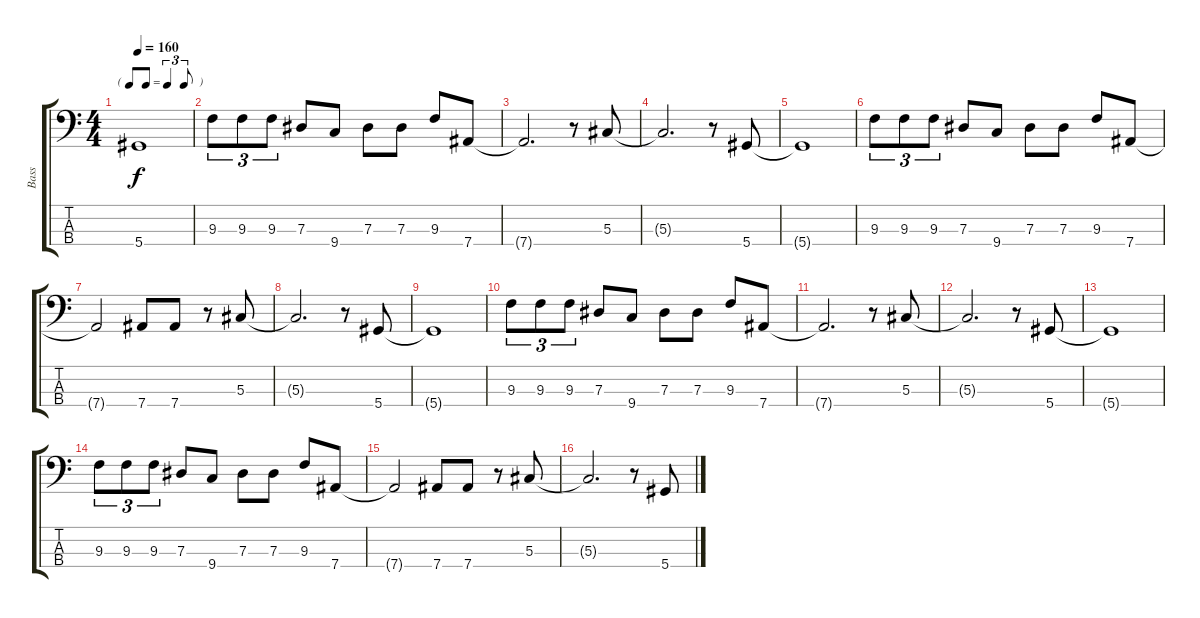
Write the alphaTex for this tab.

\track ("Bass" "Bass") {instrument fretlessbass}
\staff {score tabs}
\tuning (Gb2 Db2 Ab1 Eb1) {hide}
\ts (4 4)
\tf triplet8th
\tempo 160
\clef f4
\ks c
5.4.1{dy f instrument fretlessbass} |
9.3.8{tu (3 2)} 9.3.8{tu (3 2)} 9.3.8{tu (3 2)} 7.3.8 9.4.8 7.3.8 7.3.8 9.3.8 7.4.8 |
7.4{t}.2{d} r.8 5.3.8 |
5.3{t}.2{d} r.8 5.4.8 |
5.4{t}.1 |
9.3.8{tu (3 2)} 9.3.8{tu (3 2)} 9.3.8{tu (3 2)} 7.3.8 9.4.8 7.3.8 7.3.8 9.3.8 7.4.8 |
7.4{t}.2 7.4.8 7.4.8 r.8 5.3.8 |
5.3{t}.2{d} r.8 5.4.8 |
5.4{t}.1 |
9.3.8{tu (3 2)} 9.3.8{tu (3 2)} 9.3.8{tu (3 2)} 7.3.8 9.4.8 7.3.8 7.3.8 9.3.8 7.4.8 |
7.4{t}.2{d} r.8 5.3.8 |
5.3{t}.2{d} r.8 5.4.8 |
5.4{t}.1 |
9.3.8{tu (3 2)} 9.3.8{tu (3 2)} 9.3.8{tu (3 2)} 7.3.8 9.4.8 7.3.8 7.3.8 9.3.8 7.4.8 |
7.4{t}.2 7.4.8 7.4.8 r.8 5.3.8 |
5.3{t}.2{d} r.8 5.4.8
